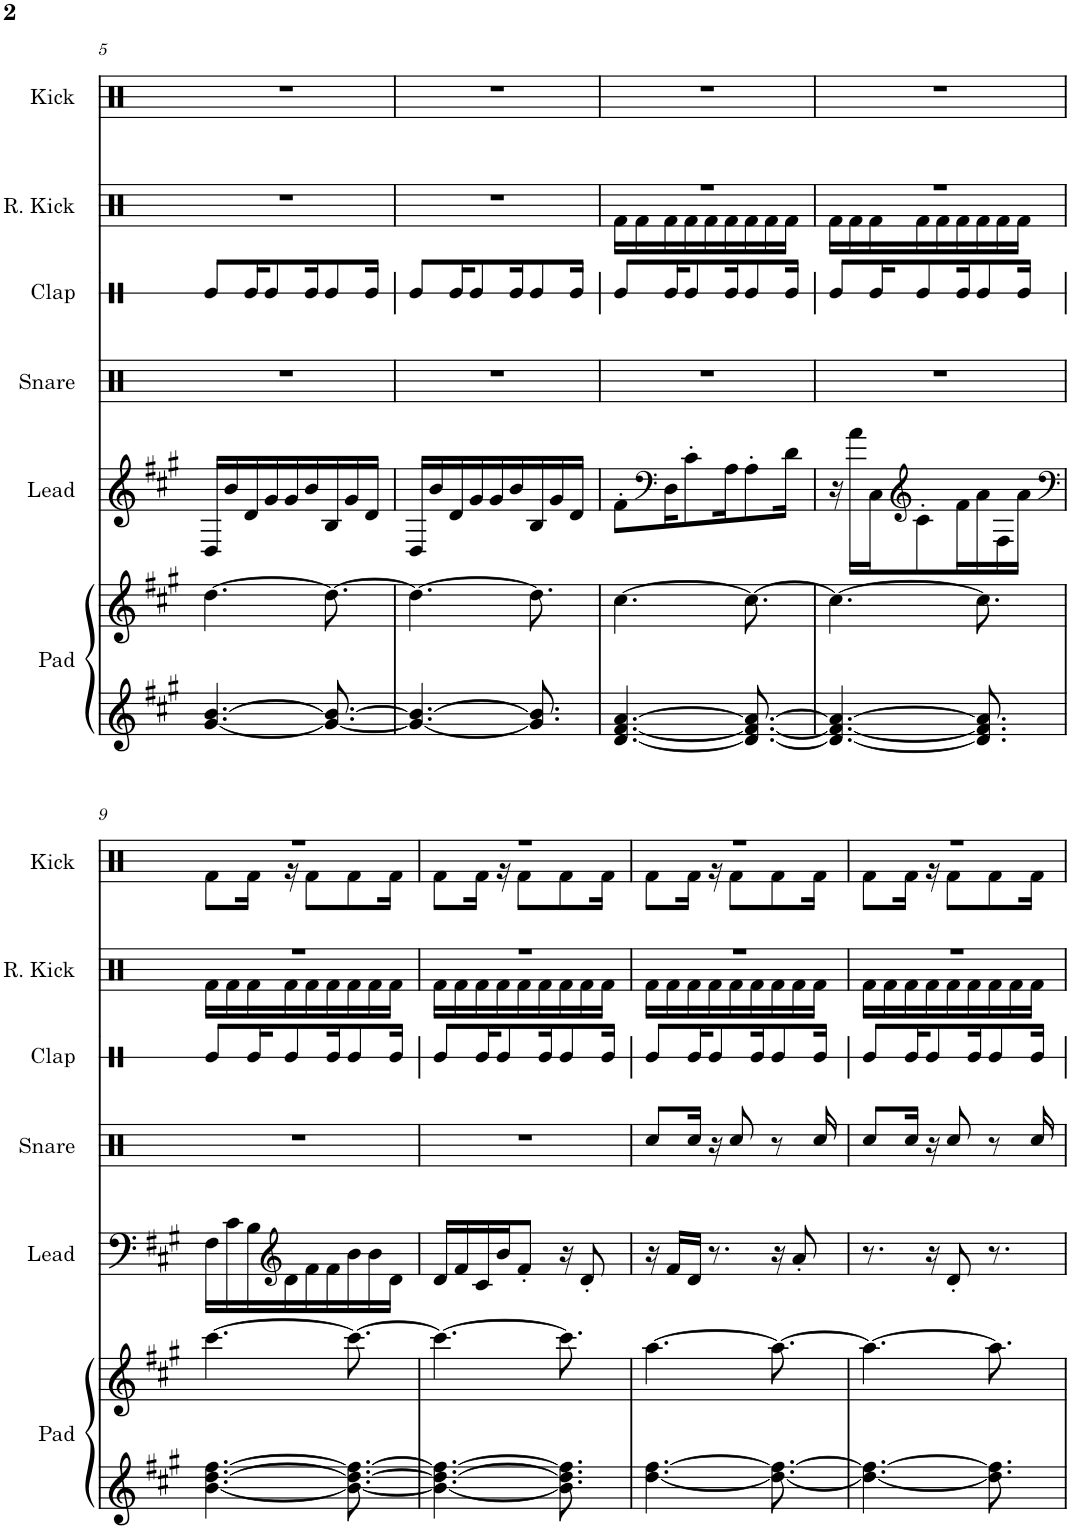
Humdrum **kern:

**kern	**kern	**kern	**kern	**kern	**kern	**kern
*part6	*part6	*part5	*part4	*part3	*part2	*part1
*staff7	*staff6	*staff5	*staff4	*staff3	*staff2	*staff1
*I"Pad	*	*I"Lead	*I"Snare	*I"Clap	*I"Reverb Kick	*I"Kick
*I'Pad	*	*I'Lead	*I'Snare	*I'Clap	*I'R. Kick	*I'Kick
!!LO:PB:g=z
*clefG2	*clefG2	*clefG2	*clefX	*clefX	*clefX	*clefX
*k[f#c#g#]	*k[f#c#g#]	*k[f#c#g#]	*k[f#c#g#]	*k[f#c#g#]	*k[f#c#g#]	*k[f#c#g#]
*M9/16	*M9/16	*M9/16	*M9/16	*M9/16	*M9/16	*M9/16
=5	=5	=5	=5	=5	=5	=5
[4.g#/ [4.b/	[4.dd\	16D/LL	16%9r	8Re/L	16%9r	16%9r
.	.	16b/	.	.	.	.
.	.	16d/	.	16Re/K	.	.
.	.	16g#/	.	8Re/	.	.
.	.	16g#/	.	.	.	.
.	.	16b/	.	16Re/K	.	.
8.g#/_ 8.b/_	8.dd\_	16B/	.	8Re/	.	.
.	.	16g#/	.	.	.	.
.	.	16d/JJ	.	16Re/Jk	.	.
=6	=6	=6	=6	=6	=6	=6
4.g#/_ 4.b/_	4.dd\_	16D/LL	16%9r	8Re/L	16%9r	16%9r
.	.	16b/	.	.	.	.
.	.	16d/	.	16Re/K	.	.
.	.	16g#/	.	8Re/	.	.
.	.	16g#/	.	.	.	.
.	.	16b/	.	16Re/K	.	.
8.g#/] 8.b/]	8.dd\]	16B/	.	8Re/	.	.
.	.	16g#/	.	.	.	.
.	.	16d/JJ	.	16Re/Jk	.	.
=7	=7	=7	=7	=7	=7	=7
*	*	*	*	*	*^	*
[4.d/ [4.f#/ [4.a/	[4.cc#\	8f#'\L	16%9r	8Re/L	16%9r	16Rf\LL	16%9r
.	.	.	.	.	.	16Rf\	.
*	*	*clefF4	*	*	*	*	*
.	.	16D\K	.	16Re/K	.	16Rf\	.
.	.	8c#'\	.	8Re/	.	16Rf\	.
.	.	.	.	.	.	16Rf\	.
.	.	16A\K	.	16Re/K	.	16Rf\	.
8.d/_ 8.f#/_ 8.a/_	8.cc#\_	8A'\	.	8Re/	.	16Rf\	.
.	.	.	.	.	.	16Rf\	.
.	.	16d\Jk	.	16Re/Jk	.	16Rf\JJ	.
=8	=8	=8	=8	=8	=8	=8	=8
4.d/_ 4.f#/_ 4.a/_	4.cc#\_	16r	16%9r	8Re/L	16%9r	16Rf\LL	16%9r
.	.	16a\LL	.	.	.	16Rf\	.
.	.	16C#\J	.	16Re/K	.	16Rf\	.
*	*	*clefG2	*	*	*	*	*
.	.	8c#'\	.	8Re/	.	16Rf\	.
.	.	.	.	.	.	16Rf\	.
.	.	16f#\L	.	16Re/K	.	16Rf\	.
8.d/] 8.f#/] 8.a/]	8.cc#\]	16a\	.	8Re/	.	16Rf\	.
.	.	16F#\	.	.	.	16Rf\	.
.	.	16a\JJ	.	16Re/Jk	.	16Rf\JJ	.
!!LO:LB:g=z
=9	=9	=9	=9	=9	=9	=9	=9
*	*	*clefF4	*	*	*	*	*
*	*	*	*	*	*	*	*^
[4.b\ [4.dd\ [4.ff#\	[4.ccc#\	16F#\LL	16%9r	8Re/L	16%9r	16Rf\LL	16%9r	8Rf\L
.	.	16c#\	.	.	.	16Rf\	.	.
.	.	16B\	.	16Re/K	.	16Rf\	.	16Rf\Jk
*	*	*clefG2	*	*	*	*	*	*
.	.	16d\	.	8Re/	.	16Rf\	.	16r
.	.	16f#\	.	.	.	16Rf\	.	8Rf\L
.	.	16f#\	.	16Re/K	.	16Rf\	.	.
8.b\_ 8.dd\_ 8.ff#\_	8.ccc#\_	16b\	.	8Re/	.	16Rf\	.	8Rf\
.	.	16b\	.	.	.	16Rf\	.	.
.	.	16d\JJ	.	16Re/Jk	.	16Rf\JJ	.	16Rf\Jk
=10	=10	=10	=10	=10	=10	=10	=10	=10
4.b\_ 4.dd\_ 4.ff#\_	4.ccc#\_	16d/LL	16%9r	8Re/L	16%9r	16Rf\LL	16%9r	8Rf\L
.	.	16f#/	.	.	.	16Rf\	.	.
.	.	16c#/	.	16Re/K	.	16Rf\	.	16Rf\Jk
.	.	16b/J	.	8Re/	.	16Rf\	.	16r
.	.	8f#'/J	.	.	.	16Rf\	.	8Rf\L
.	.	.	.	16Re/K	.	16Rf\	.	.
8.b\] 8.dd\] 8.ff#\]	8.ccc#\]	16r	.	8Re/	.	16Rf\	.	8Rf\
.	.	8d'/	.	.	.	16Rf\	.	.
.	.	.	.	16Re/Jk	.	16Rf\JJ	.	16Rf\Jk
=11	=11	=11	=11	=11	=11	=11	=11	=11
[4.dd\ [4.ff#\	[4.aa\	16r	8Rcc/L	8Re/L	16%9r	16Rf\LL	16%9r	8Rf\L
.	.	16f#/LL	.	.	.	16Rf\	.	.
.	.	16d/JJ	16Rcc/Jk	16Re/K	.	16Rf\	.	16Rf\Jk
.	.	8.r	16r	8Re/	.	16Rf\	.	16r
.	.	.	8Rcc/	.	.	16Rf\	.	8Rf\L
.	.	.	.	16Re/K	.	16Rf\	.	.
8.dd\_ 8.ff#\_	8.aa\_	16r	8r	8Re/	.	16Rf\	.	8Rf\
.	.	8a'/	.	.	.	16Rf\	.	.
.	.	.	16Rcc/	16Re/Jk	.	16Rf\JJ	.	16Rf\Jk
=12	=12	=12	=12	=12	=12	=12	=12	=12
4.dd\_ 4.ff#\_	4.aa\_	8.r	8Rcc/L	8Re/L	16%9r	16Rf\LL	16%9r	8Rf\L
.	.	.	.	.	.	16Rf\	.	.
.	.	.	16Rcc/Jk	16Re/K	.	16Rf\	.	16Rf\Jk
.	.	16r	16r	8Re/	.	16Rf\	.	16r
.	.	8d'/	8Rcc/	.	.	16Rf\	.	8Rf\L
.	.	.	.	16Re/K	.	16Rf\	.	.
8.dd\] 8.ff#\]	8.aa\]	8.r	8r	8Re/	.	16Rf\	.	8Rf\
.	.	.	.	.	.	16Rf\	.	.
.	.	.	16Rcc/	16Re/Jk	.	16Rf\JJ	.	16Rf\Jk
*	*	*	*	*	*v	*v	*	*
*	*	*	*	*	*	*v	*v
=	=	=	=	=	=	=
*-	*-	*-	*-	*-	*-	*-
